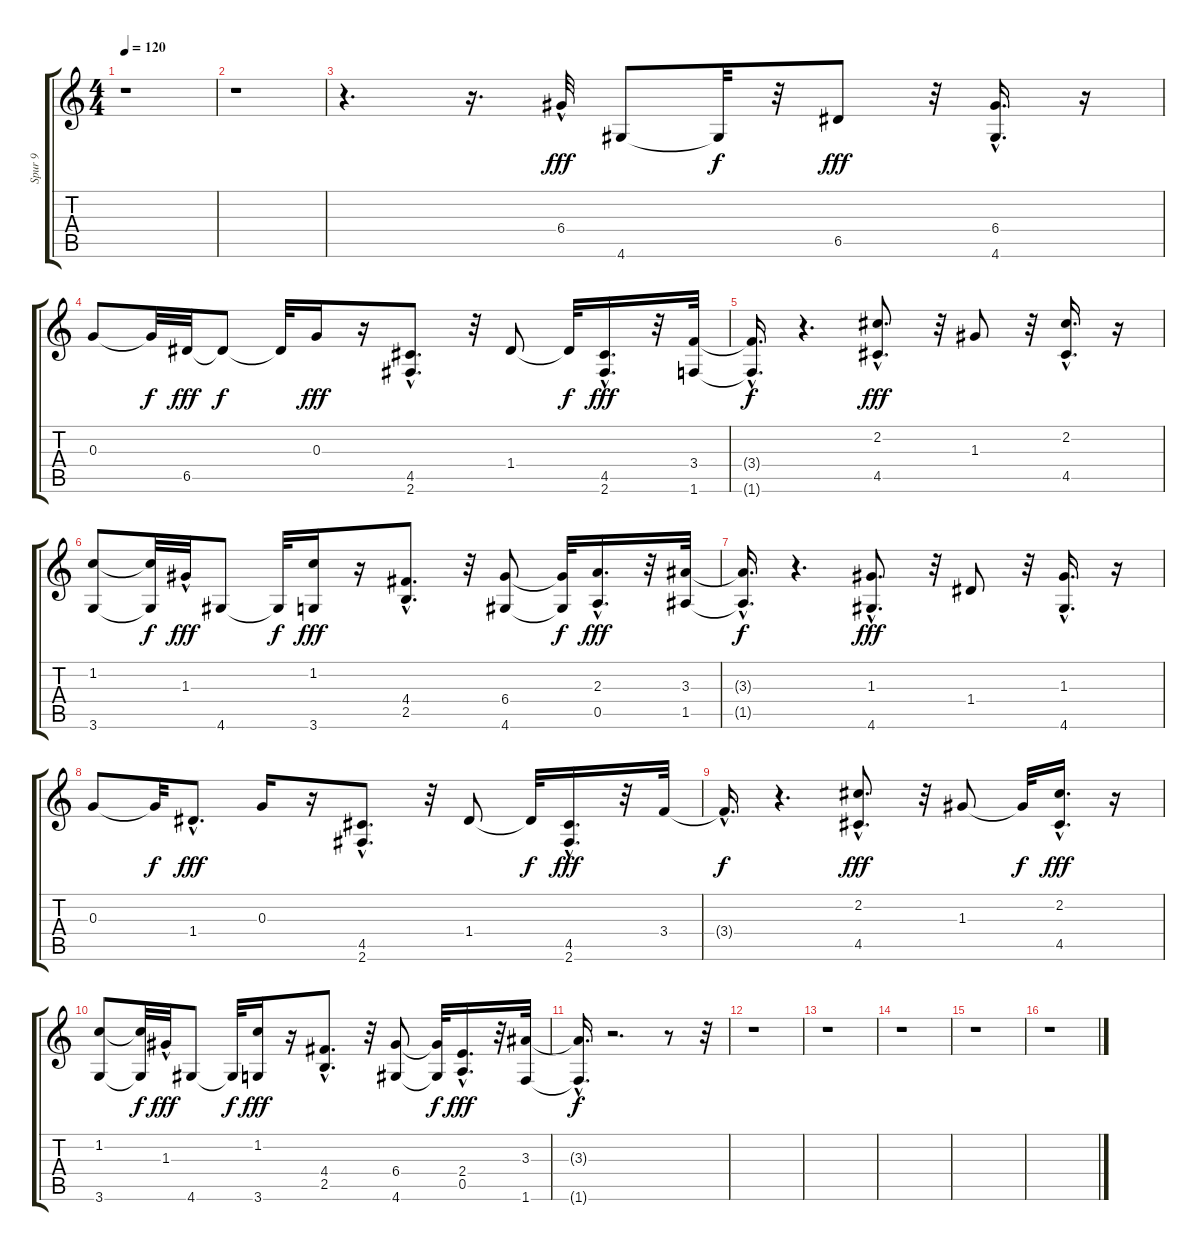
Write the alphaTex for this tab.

\track ("Spur 9" "Spur 9") {instrument acousticguitarnylon}
\staff {score tabs}
\tuning (E4 B3 G3 D3 A2 E2) {hide}
\ts (4 4)
\tempo 120
\clef g2
\ks c
r.1{dy fff instrument acousticguitarnylon} |
r.1 |
r.4{d} r.16{d} 6.4{hac}.32 4.6.8 4.6{t}.32{dy f} r.32 6.5.8{dy fff} r.32 (6.4{hac} 4.6{hac}).16{d} r.16 |
0.3.8 0.3{t}.32{dy f} 6.5.32{dy fff} 6.5{t}.8{dy f} 6.5{t}.32 0.3.16{dy fff} r.16 (4.5{hac} 2.6).8{d} r.32 1.4.8 1.4{t}.32{dy f} (4.5{hac} 2.6{hac}).16{d dy fff} r.32 (3.4 1.6).32 |
(3.4{hac t} 1.6{hac t}).16{d dy f} r.4{d} (2.2{hac} 4.5).8{d dy fff} r.32 1.3.8 r.32 (2.2{hac} 4.5{hac}).16{d} r.16 |
(1.2 3.6).8 (1.2{t} 3.6{t}).32{dy f} 1.3{hac}.32{dy fff} 4.6.8 4.6{t}.32{dy f} (1.2 3.6).16{dy fff} r.16 (4.4{hac} 2.5).8{d} r.32 (6.4 4.6).8 (6.4{t} 4.6{t}).32{dy f} (2.3{hac} 0.5{hac}).16{d dy fff} r.32 (3.3 1.5).32 |
(3.3{hac t} 1.5{hac t}).16{d dy f} r.4{d} (1.3{hac} 4.6).8{d dy fff} r.32 1.4.8 r.32 (1.3{hac} 4.6{hac}).16{d} r.16 |
0.3.8 0.3{t}.32{dy f} 1.4{hac}.8{d dy fff} 0.3.16 r.16 (4.5{hac} 2.6).8{d} r.32 1.4.8 1.4{t}.32{dy f} (4.5{hac} 2.6{hac}).16{d dy fff} r.32 3.4.32 |
3.4{hac t}.16{d dy f} r.4{d} (2.2{hac} 4.5).8{d dy fff} r.32 1.3.8 1.3{t}.32{dy f} (2.2{hac} 4.5{hac}).16{d dy fff} r.16 |
(1.2 3.6).8 (1.2{t} 3.6{t}).32{dy f} 1.3{hac}.32{dy fff} 4.6.8 4.6{t}.32{dy f} (1.2 3.6).16{dy fff} r.16 (4.4{hac} 2.5).8{d} r.32 (6.4 4.6).8 (6.4{t} 4.6{t}).32{dy f} (2.4{hac} 0.5{hac}).16{d dy fff} r.32 (3.3 1.6).32 |
(3.3{hac t} 1.6{hac t}).16{d dy f} r.2{d} r.8 r.32 |
r.1 |
r.1 |
r.1 |
r.1 |
r.1
